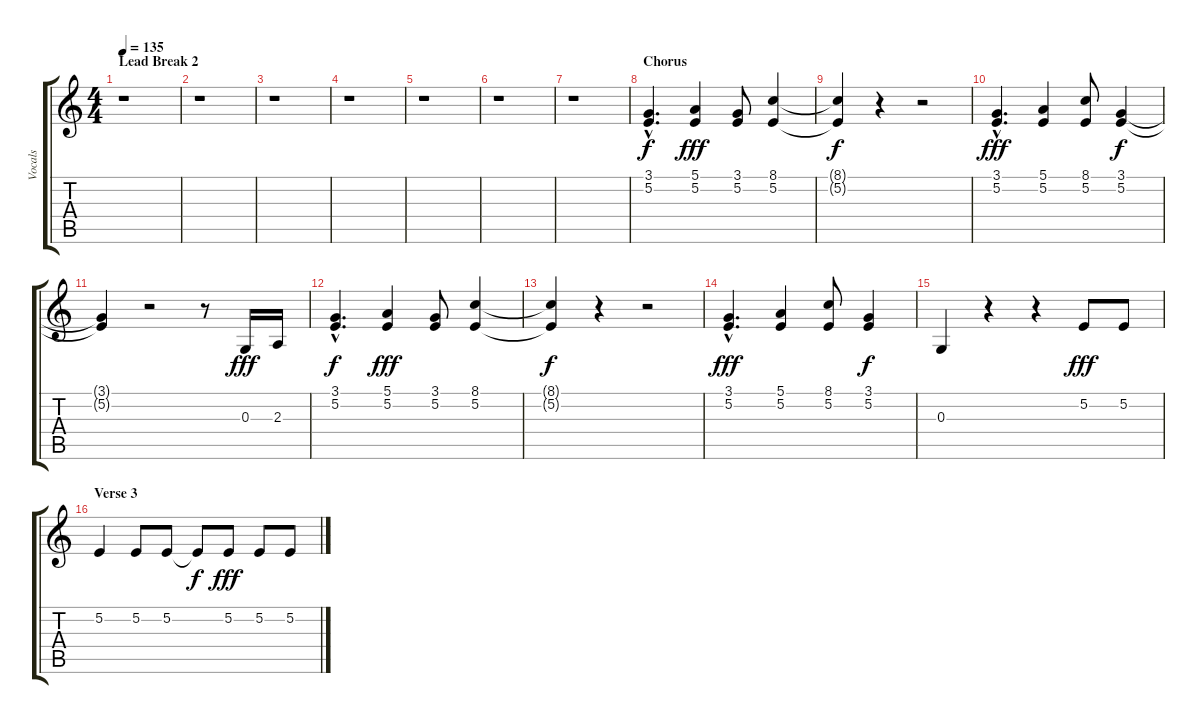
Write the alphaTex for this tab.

\track ("Vocals" "Vocals") {instrument clarinet}
\staff {score tabs}
\tuning (E4 B3 G3 D3 A2 E2) {hide}
\ts (4 4)
\section ("" "Lead Break 2")
\tempo 135
\clef g2
\ks c
r.1{dy f} |
r.1 |
r.1 |
r.1 |
r.1 |
r.1 |
r.1 |
\section ("" "Chorus")
(3.1{hac} 5.2{hac}).4{d txt " "} (5.1 5.2).4{txt " " dy fff} (3.1 5.2).8{txt " "} (8.1 5.2).4{txt " "} |
(8.1{t} 5.2{t}).4{dy f} r.4 r.2 |
(3.1{hac} 5.2{hac}).4{d txt " " dy fff} (5.1 5.2).4{txt " "} (8.1 5.2).8{txt " "} (3.1 5.2).4{txt " " dy f} |
(3.1{t} 5.2{t}).4 r.2 r.8 0.3.16{dy fff} 2.3.16 |
(3.1{hac} 5.2{hac}).4{d txt " " dy f} (5.1 5.2).4{txt " " dy fff} (3.1 5.2).8{txt " "} (8.1 5.2).4{txt " "} |
(8.1{t} 5.2{t}).4{dy f} r.4 r.2 |
(3.1{hac} 5.2{hac}).4{d txt " " dy fff} (5.1 5.2).4{txt " "} (8.1 5.2).8{txt " "} (3.1 5.2).4{txt " " dy f} |
0.3.4 r.4 r.4 5.2.8{txt " " dy fff} 5.2.8 |
\section ("" "Verse 3")
5.2.4{txt " "} 5.2.8{txt " "} 5.2.8{txt " "} 5.2{t}.8{dy f} 5.2.8{txt " " dy fff} 5.2.8{txt " "} 5.2.8{txt " "}
